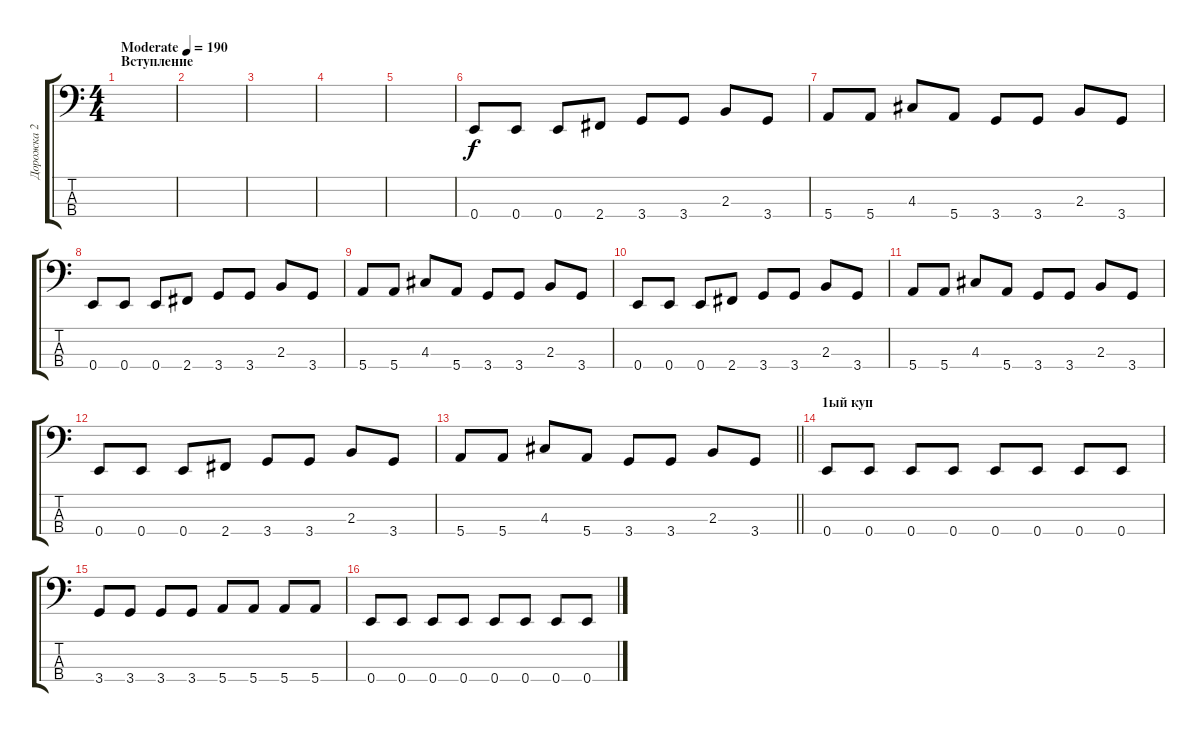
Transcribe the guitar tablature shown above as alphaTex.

\track ("Дорожка 2" "Дорожка 2") {instrument electricbasspick}
\staff {score tabs}
\tuning (G2 D2 A1 E1) {hide}
\ts (4 4)
\section ("" "Вступление")
\tempo (190 "Moderate")
\clef f4
\ks c
|
|
|
|
|
0.4.8 0.4.8 0.4.8 2.4.8 3.4.8 3.4.8 2.3.8 3.4.8 |
5.4.8 5.4.8 4.3.8 5.4.8 3.4.8 3.4.8 2.3.8 3.4.8 |
0.4.8 0.4.8 0.4.8 2.4.8 3.4.8 3.4.8 2.3.8 3.4.8 |
5.4.8 5.4.8 4.3.8 5.4.8 3.4.8 3.4.8 2.3.8 3.4.8 |
0.4.8 0.4.8 0.4.8 2.4.8 3.4.8 3.4.8 2.3.8 3.4.8 |
5.4.8 5.4.8 4.3.8 5.4.8 3.4.8 3.4.8 2.3.8 3.4.8 |
0.4.8 0.4.8 0.4.8 2.4.8 3.4.8 3.4.8 2.3.8 3.4.8 |
\barLineRight lightlight
5.4.8 5.4.8 4.3.8 5.4.8 3.4.8 3.4.8 2.3.8 3.4.8 |
\section ("" "1ый куп")
0.4.8 0.4.8 0.4.8 0.4.8 0.4.8 0.4.8 0.4.8 0.4.8 |
3.4.8 3.4.8 3.4.8 3.4.8 5.4.8 5.4.8 5.4.8 5.4.8 |
0.4.8 0.4.8 0.4.8 0.4.8 0.4.8 0.4.8 0.4.8 0.4.8
